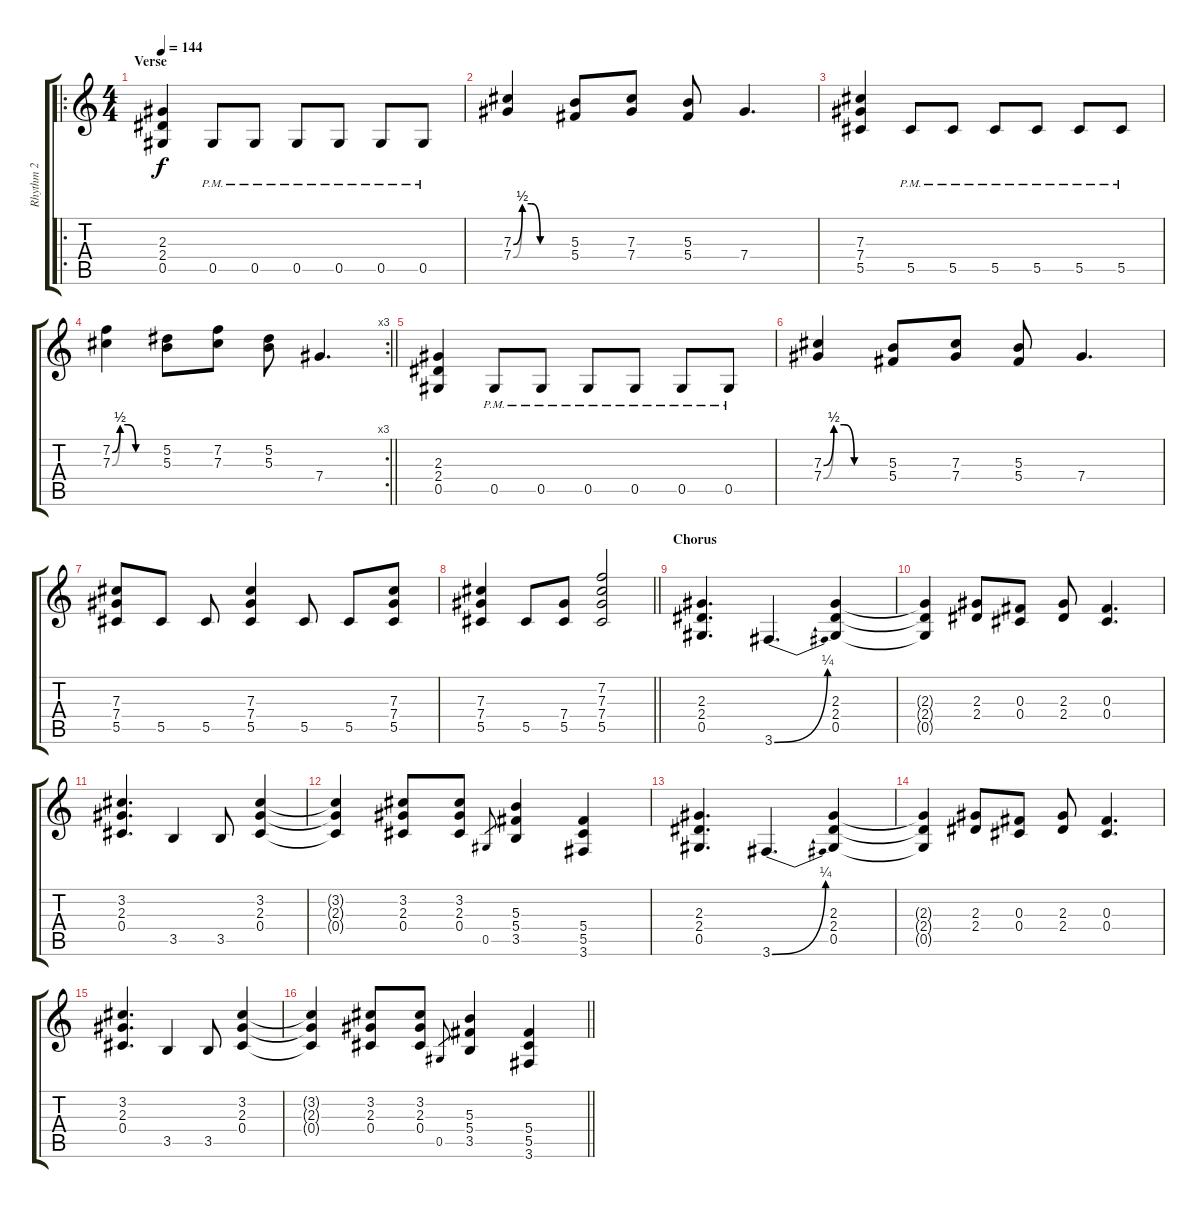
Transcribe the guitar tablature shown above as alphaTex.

\track ("Rhythm 2" "Rhythm 2") {instrument overdrivenguitar}
\staff {score tabs}
\tuning (Eb4 Bb3 Gb3 Db3 Ab2 Eb2) {hide}
\ro
\ts (4 4)
\section ("" "Verse")
\tempo 144
\clef g2
\ks c
(2.3 2.4 0.5).4{dy f} 0.5{pm}.8 0.5{pm}.8 0.5{pm}.8 0.5{pm}.8 0.5{pm}.8 0.5{pm}.8 |
(7.3{be (custom 0 0 10 2 20 2 30 0 60 0)} 7.4{be (custom 0 0 10 2 20 2 30 0 60 0)}).4 (5.3 5.4).8 (7.3 7.4).8 (5.3 5.4).8 7.4.4{d} |
(7.3 7.4 5.5).4 5.5{pm}.8 5.5{pm}.8 5.5{pm}.8 5.5{pm}.8 5.5{pm}.8 5.5{pm}.8 |
\rc 3
\barLineRight lightlight
(7.2{be (custom 0 0 10 2 20 2 30 0 60 0)} 7.3{be (custom 0 0 10 2 20 2 30 0 60 0)}).4 (5.2 5.3).8 (7.2 7.3).8 (5.2 5.3).8 7.4.4{d} |
(2.3 2.4 0.5).4 0.5{pm}.8 0.5{pm}.8 0.5{pm}.8 0.5{pm}.8 0.5{pm}.8 0.5{pm}.8 |
(7.3{be (custom 0 0 10 2 20 2 30 0 60 0)} 7.4{be (custom 0 0 10 2 20 2 30 0 60 0)}).4 (5.3 5.4).8 (7.3 7.4).8 (5.3 5.4).8 7.4.4{d} |
(7.3 7.4 5.5).8 5.5.8 5.5.8 (7.3 7.4 5.5).4 5.5.8 5.5.8 (7.3 7.4 5.5).8 |
\barLineRight lightlight
(7.3 7.4 5.5).4 5.5.8 (7.4 5.5).8 (7.2 7.3 7.4 5.5).2 |
\section ("" "Chorus")
(2.3 2.4 0.5).4{d} 3.6{be (bend 0 0 60 1)}.4{d} (2.3 2.4 0.5).4 |
(2.3{t} 2.4{t} 0.5{t}).4 (2.3 2.4).8 (0.3 0.4).8 (2.3 2.4).8 (0.3 0.4).4{d} |
(3.2 2.3 0.4).4{d} 3.5.4 3.5.8 (3.2 2.3 0.4).4 |
(3.2{t} 2.3{t} 0.4{t}).4 (3.2 2.3 0.4).8 (3.2 2.3 0.4).8 0.5.8{gr} (5.3 5.4 3.5).4 (5.4 5.5 3.6).4 |
(2.3 2.4 0.5).4{d} 3.6{be (bend 0 0 60 1)}.4{d} (2.3 2.4 0.5).4 |
(2.3{t} 2.4{t} 0.5{t}).4 (2.3 2.4).8 (0.3 0.4).8 (2.3 2.4).8 (0.3 0.4).4{d} |
(3.2 2.3 0.4).4{d} 3.5.4 3.5.8 (3.2 2.3 0.4).4 |
\barLineRight lightlight
(3.2{t} 2.3{t} 0.4{t}).4 (3.2 2.3 0.4).8 (3.2 2.3 0.4).8 0.5.8{gr} (5.3 5.4 3.5).4 (5.4 5.5 3.6).4
